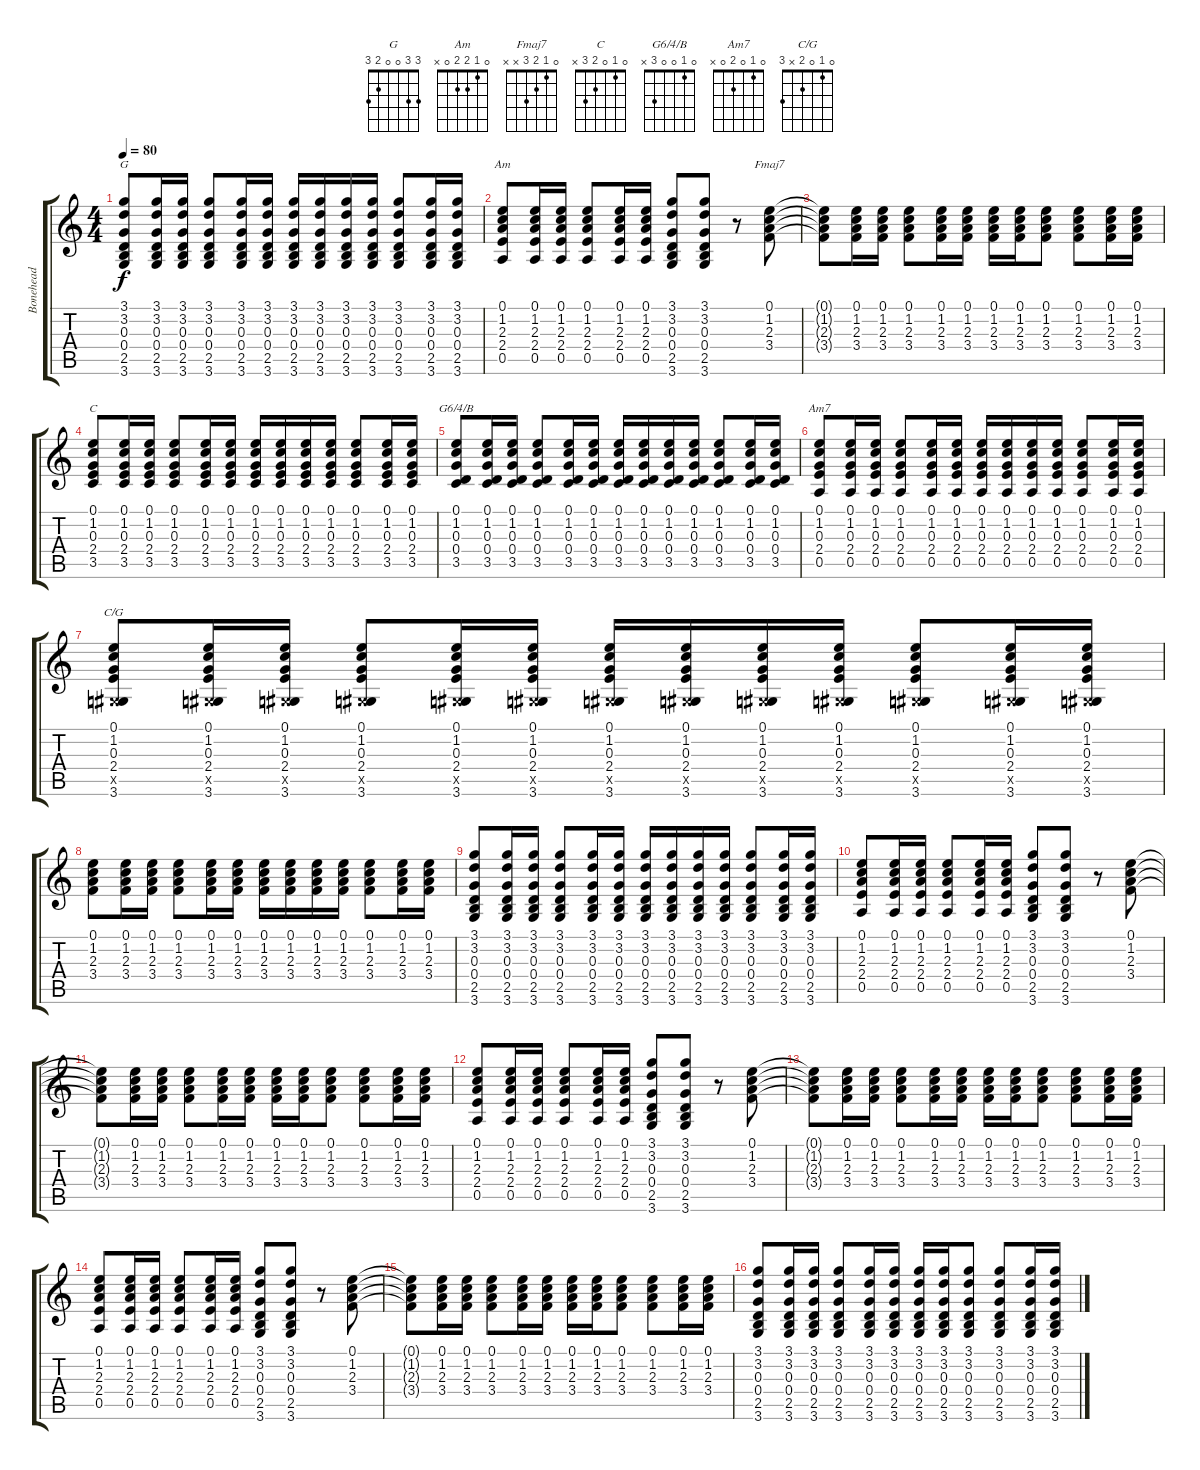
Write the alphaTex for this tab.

\track ("Bonehead" "Bonehead") {instrument acousticguitarsteel}
\staff {score tabs}
\tuning (E4 B3 G3 D3 A2 E2) {hide}
\chord ("G" 3 3 0 0 2 3)
\chord ("Am" 0 1 2 2 0 x)
\chord ("Fmaj7" 0 1 2 3 x x)
\chord ("C" 0 1 0 2 3 x)
\chord ("G6/4/B" 0 1 0 0 3 x)
\chord ("Am7" 0 1 0 2 0 x)
\chord ("C/G" 0 1 0 2 x 3)
\ts (4 4)
\tempo 80
\clef g2
\ks c
(3.1 3.2 0.3 0.4 2.5 3.6).8{ch "G" dy f} (3.1 3.2 0.3 0.4 2.5 3.6).16 (3.1 3.2 0.3 0.4 2.5 3.6).16 (3.1 3.2 0.3 0.4 2.5 3.6).8 (3.1 3.2 0.3 0.4 2.5 3.6).16 (3.1 3.2 0.3 0.4 2.5 3.6).16 (3.1 3.2 0.3 0.4 2.5 3.6).16 (3.1 3.2 0.3 0.4 2.5 3.6).16 (3.1 3.2 0.3 0.4 2.5 3.6).16 (3.1 3.2 0.3 0.4 2.5 3.6).16 (3.1 3.2 0.3 0.4 2.5 3.6).8 (3.1 3.2 0.3 0.4 2.5 3.6).16 (3.1 3.2 0.3 0.4 2.5 3.6).16 |
(0.1 1.2 2.3 2.4 0.5).8{ch "Am"} (0.1 1.2 2.3 2.4 0.5).16 (0.1 1.2 2.3 2.4 0.5).16 (0.1 1.2 2.3 2.4 0.5).8 (0.1 1.2 2.3 2.4 0.5).16 (0.1 1.2 2.3 2.4 0.5).16 (3.1 3.2 0.3 0.4 2.5 3.6).8 (3.1 3.2 0.3 0.4 2.5 3.6).8 r.8 (0.1 1.2 2.3 3.4).8{ch "Fmaj7"} |
(0.1{t} 1.2{t} 2.3{t} 3.4{t}).8 (0.1 1.2 2.3 3.4).16 (0.1 1.2 2.3 3.4).16 (0.1 1.2 2.3 3.4).8 (0.1 1.2 2.3 3.4).16 (0.1 1.2 2.3 3.4).16 (0.1 1.2 2.3 3.4).16 (0.1 1.2 2.3 3.4).16 (0.1 1.2 2.3 3.4).8 (0.1 1.2 2.3 3.4).8 (0.1 1.2 2.3 3.4).16 (0.1 1.2 2.3 3.4).16 |
(0.1 1.2 0.3 2.4 3.5).8{ch "C"} (0.1 1.2 0.3 2.4 3.5).16 (0.1 1.2 0.3 2.4 3.5).16 (0.1 1.2 0.3 2.4 3.5).8 (0.1 1.2 0.3 2.4 3.5).16 (0.1 1.2 0.3 2.4 3.5).16 (0.1 1.2 0.3 2.4 3.5).16 (0.1 1.2 0.3 2.4 3.5).16 (0.1 1.2 0.3 2.4 3.5).16 (0.1 1.2 0.3 2.4 3.5).16 (0.1 1.2 0.3 2.4 3.5).8 (0.1 1.2 0.3 2.4 3.5).16 (0.1 1.2 0.3 2.4 3.5).16 |
(0.1 1.2 0.3 0.4 3.5).8{ch "G6/4/B"} (0.1 1.2 0.3 0.4 3.5).16 (0.1 1.2 0.3 0.4 3.5).16 (0.1 1.2 0.3 0.4 3.5).8 (0.1 1.2 0.3 0.4 3.5).16 (0.1 1.2 0.3 0.4 3.5).16 (0.1 1.2 0.3 0.4 3.5).16 (0.1 1.2 0.3 0.4 3.5).16 (0.1 1.2 0.3 0.4 3.5).16 (0.1 1.2 0.3 0.4 3.5).16 (0.1 1.2 0.3 0.4 3.5).8 (0.1 1.2 0.3 0.4 3.5).16 (0.1 1.2 0.3 0.4 3.5).16 |
(0.1 1.2 0.3 2.4 0.5).8{ch "Am7"} (0.1 1.2 0.3 2.4 0.5).16 (0.1 1.2 0.3 2.4 0.5).16 (0.1 1.2 0.3 2.4 0.5).8 (0.1 1.2 0.3 2.4 0.5).16 (0.1 1.2 0.3 2.4 0.5).16 (0.1 1.2 0.3 2.4 0.5).16 (0.1 1.2 0.3 2.4 0.5).16 (0.1 1.2 0.3 2.4 0.5).16 (0.1 1.2 0.3 2.4 0.5).16 (0.1 1.2 0.3 2.4 0.5).8 (0.1 1.2 0.3 2.4 0.5).16 (0.1 1.2 0.3 2.4 0.5).16 |
(0.1 1.2 0.3 2.4 -1.5{x} 3.6).8{ch "C/G"} (0.1 1.2 0.3 2.4 -1.5{x} 3.6).16 (0.1 1.2 0.3 2.4 -1.5{x} 3.6).16 (0.1 1.2 0.3 2.4 -1.5{x} 3.6).8 (0.1 1.2 0.3 2.4 -1.5{x} 3.6).16 (0.1 1.2 0.3 2.4 -1.5{x} 3.6).16 (0.1 1.2 0.3 2.4 -1.5{x} 3.6).16 (0.1 1.2 0.3 2.4 -1.5{x} 3.6).16 (0.1 1.2 0.3 2.4 -1.5{x} 3.6).16 (0.1 1.2 0.3 2.4 -1.5{x} 3.6).16 (0.1 1.2 0.3 2.4 -1.5{x} 3.6).8 (0.1 1.2 0.3 2.4 -1.5{x} 3.6).16 (0.1 1.2 0.3 2.4 -1.5{x} 3.6).16 |
(0.1 1.2 2.3 3.4).8 (0.1 1.2 2.3 3.4).16 (0.1 1.2 2.3 3.4).16 (0.1 1.2 2.3 3.4).8 (0.1 1.2 2.3 3.4).16 (0.1 1.2 2.3 3.4).16 (0.1 1.2 2.3 3.4).16 (0.1 1.2 2.3 3.4).16 (0.1 1.2 2.3 3.4).16 (0.1 1.2 2.3 3.4).16 (0.1 1.2 2.3 3.4).8 (0.1 1.2 2.3 3.4).16 (0.1 1.2 2.3 3.4).16 |
(3.1 3.2 0.3 0.4 2.5 3.6).8 (3.1 3.2 0.3 0.4 2.5 3.6).16 (3.1 3.2 0.3 0.4 2.5 3.6).16 (3.1 3.2 0.3 0.4 2.5 3.6).8 (3.1 3.2 0.3 0.4 2.5 3.6).16 (3.1 3.2 0.3 0.4 2.5 3.6).16 (3.1 3.2 0.3 0.4 2.5 3.6).16 (3.1 3.2 0.3 0.4 2.5 3.6).16 (3.1 3.2 0.3 0.4 2.5 3.6).16 (3.1 3.2 0.3 0.4 2.5 3.6).16 (3.1 3.2 0.3 0.4 2.5 3.6).8 (3.1 3.2 0.3 0.4 2.5 3.6).16 (3.1 3.2 0.3 0.4 2.5 3.6).16 |
(0.1 1.2 2.3 2.4 0.5).8 (0.1 1.2 2.3 2.4 0.5).16 (0.1 1.2 2.3 2.4 0.5).16 (0.1 1.2 2.3 2.4 0.5).8 (0.1 1.2 2.3 2.4 0.5).16 (0.1 1.2 2.3 2.4 0.5).16 (3.1 3.2 0.3 0.4 2.5 3.6).8 (3.1 3.2 0.3 0.4 2.5 3.6).8 r.8 (0.1 1.2 2.3 3.4).8 |
(0.1{t} 1.2{t} 2.3{t} 3.4{t}).8 (0.1 1.2 2.3 3.4).16 (0.1 1.2 2.3 3.4).16 (0.1 1.2 2.3 3.4).8 (0.1 1.2 2.3 3.4).16 (0.1 1.2 2.3 3.4).16 (0.1 1.2 2.3 3.4).16 (0.1 1.2 2.3 3.4).16 (0.1 1.2 2.3 3.4).8 (0.1 1.2 2.3 3.4).8 (0.1 1.2 2.3 3.4).16 (0.1 1.2 2.3 3.4).16 |
(0.1 1.2 2.3 2.4 0.5).8 (0.1 1.2 2.3 2.4 0.5).16 (0.1 1.2 2.3 2.4 0.5).16 (0.1 1.2 2.3 2.4 0.5).8 (0.1 1.2 2.3 2.4 0.5).16 (0.1 1.2 2.3 2.4 0.5).16 (3.1 3.2 0.3 0.4 2.5 3.6).8 (3.1 3.2 0.3 0.4 2.5 3.6).8 r.8 (0.1 1.2 2.3 3.4).8 |
(0.1{t} 1.2{t} 2.3{t} 3.4{t}).8 (0.1 1.2 2.3 3.4).16 (0.1 1.2 2.3 3.4).16 (0.1 1.2 2.3 3.4).8 (0.1 1.2 2.3 3.4).16 (0.1 1.2 2.3 3.4).16 (0.1 1.2 2.3 3.4).16 (0.1 1.2 2.3 3.4).16 (0.1 1.2 2.3 3.4).8 (0.1 1.2 2.3 3.4).8 (0.1 1.2 2.3 3.4).16 (0.1 1.2 2.3 3.4).16 |
(0.1 1.2 2.3 2.4 0.5).8 (0.1 1.2 2.3 2.4 0.5).16 (0.1 1.2 2.3 2.4 0.5).16 (0.1 1.2 2.3 2.4 0.5).8 (0.1 1.2 2.3 2.4 0.5).16 (0.1 1.2 2.3 2.4 0.5).16 (3.1 3.2 0.3 0.4 2.5 3.6).8 (3.1 3.2 0.3 0.4 2.5 3.6).8 r.8 (0.1 1.2 2.3 3.4).8 |
(0.1{t} 1.2{t} 2.3{t} 3.4{t}).8 (0.1 1.2 2.3 3.4).16 (0.1 1.2 2.3 3.4).16 (0.1 1.2 2.3 3.4).8 (0.1 1.2 2.3 3.4).16 (0.1 1.2 2.3 3.4).16 (0.1 1.2 2.3 3.4).16 (0.1 1.2 2.3 3.4).16 (0.1 1.2 2.3 3.4).8 (0.1 1.2 2.3 3.4).8 (0.1 1.2 2.3 3.4).16 (0.1 1.2 2.3 3.4).16 |
(3.1 3.2 0.3 0.4 2.5 3.6).8 (3.1 3.2 0.3 0.4 2.5 3.6).16 (3.1 3.2 0.3 0.4 2.5 3.6).16 (3.1 3.2 0.3 0.4 2.5 3.6).8 (3.1 3.2 0.3 0.4 2.5 3.6).16 (3.1 3.2 0.3 0.4 2.5 3.6).16 (3.1 3.2 0.3 0.4 2.5 3.6).16 (3.1 3.2 0.3 0.4 2.5 3.6).16 (3.1 3.2 0.3 0.4 2.5 3.6).8 (3.1 3.2 0.3 0.4 2.5 3.6).8 (3.1 3.2 0.3 0.4 2.5 3.6).16 (3.1 3.2 0.3 0.4 2.5 3.6).16
